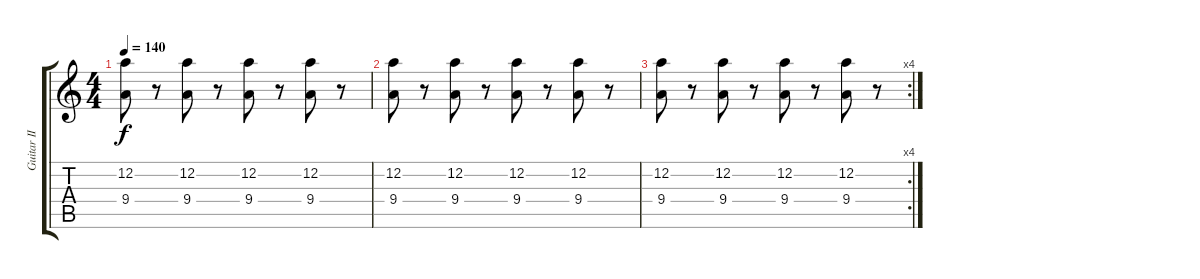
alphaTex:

\track ("Guitar II" "Guitar II") {instrument distortionguitar}
\staff {score tabs}
\tuning (D4 A3 F3 C3 G2 D2) {hide}
\ts (4 4)
\tempo 140
\clef g2
\ks c
(12.2 9.4).8{dy f} r.8 (12.2 9.4).8 r.8 (12.2 9.4).8 r.8 (12.2 9.4).8 r.8 |
(12.2 9.4).8 r.8 (12.2 9.4).8 r.8 (12.2 9.4).8 r.8 (12.2 9.4).8 r.8 |
\rc 4
(12.2 9.4).8 r.8 (12.2 9.4).8 r.8 (12.2 9.4).8 r.8 (12.2 9.4).8 r.8
